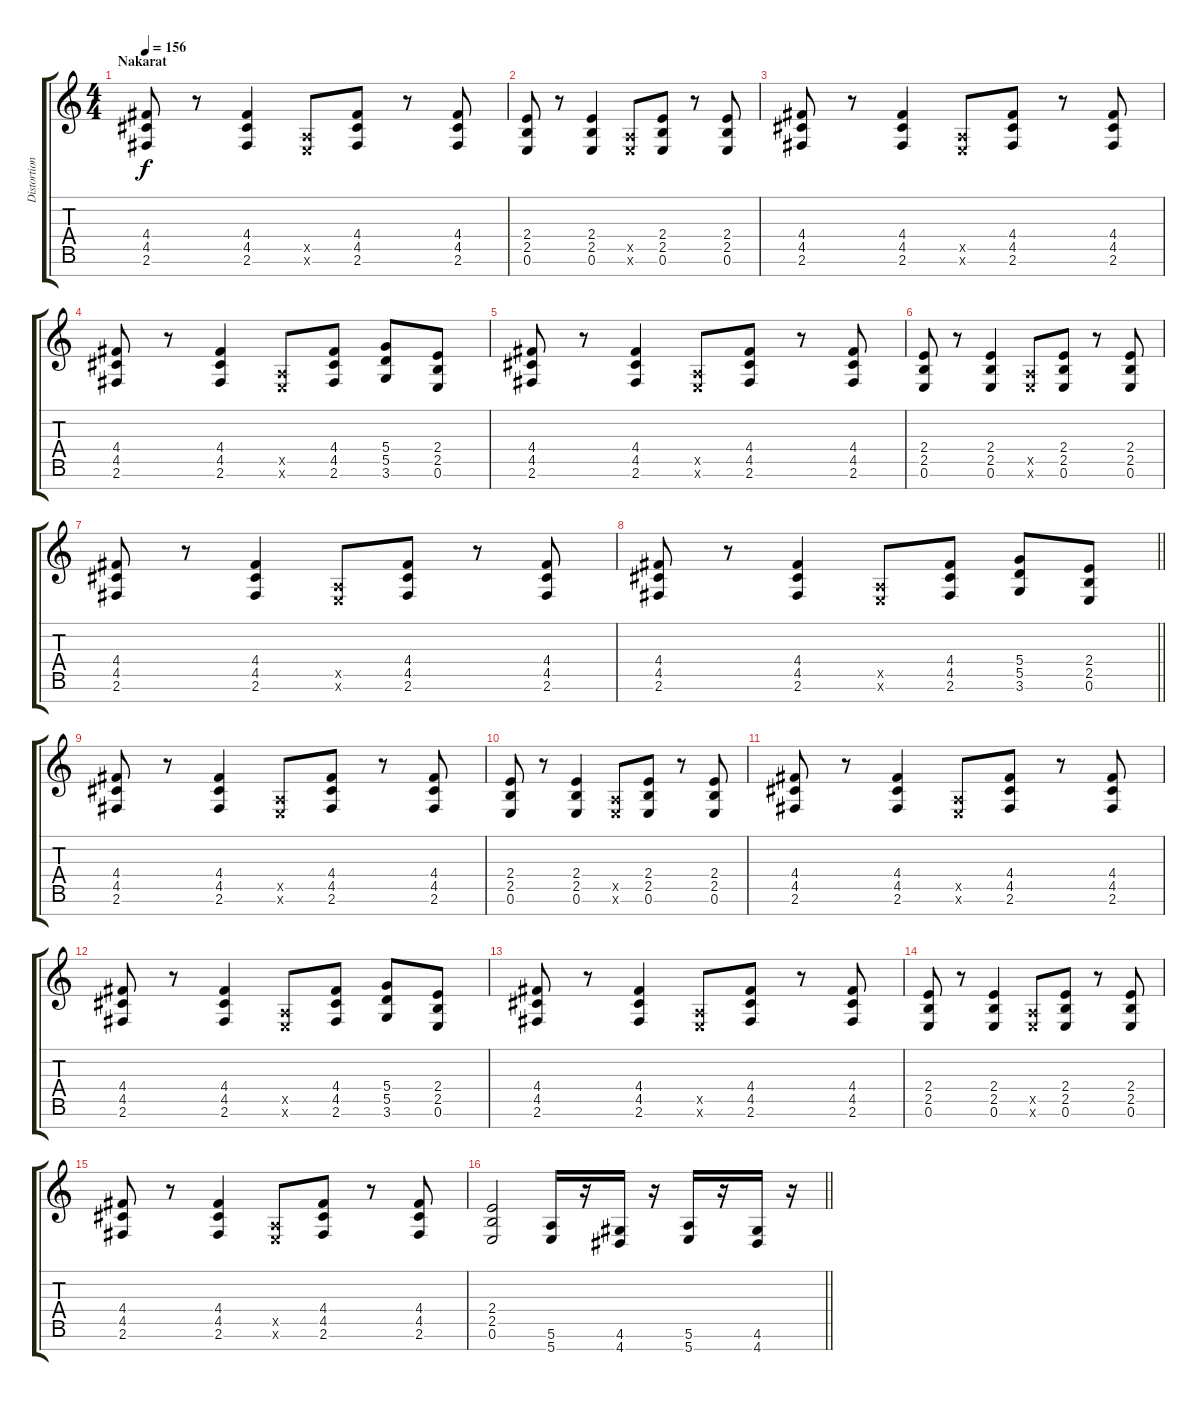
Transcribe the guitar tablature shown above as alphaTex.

\track ("Distortion Guitar" "Distortion") {instrument distortionguitar}
\staff {score tabs}
\tuning (E4 B3 G3 D3 A2 E2 B1) {hide}
\ts (4 4)
\section ("" "Nakarat")
\tempo 156
\clef g2
\ks c
(4.4 4.5 2.6).8{dy f} r.8 (4.4 4.5 2.6).4 (0.5{x} 0.6{x}).8 (4.4 4.5 2.6).8 r.8 (4.4 4.5 2.6).8 |
(2.4 2.5 0.6).8 r.8 (2.4 2.5 0.6).4 (0.5{x} 0.6{x}).8 (2.4 2.5 0.6).8 r.8 (2.4 2.5 0.6).8 |
(4.4 4.5 2.6).8 r.8 (4.4 4.5 2.6).4 (0.5{x} 0.6{x}).8 (4.4 4.5 2.6).8 r.8 (4.4 4.5 2.6).8 |
(4.4 4.5 2.6).8 r.8 (4.4 4.5 2.6).4 (0.5{x} 0.6{x}).8 (4.4 4.5 2.6).8 (5.4 5.5 3.6).8 (2.4 2.5 0.6).8 |
(4.4 4.5 2.6).8 r.8 (4.4 4.5 2.6).4 (0.5{x} 0.6{x}).8 (4.4 4.5 2.6).8 r.8 (4.4 4.5 2.6).8 |
(2.4 2.5 0.6).8 r.8 (2.4 2.5 0.6).4 (0.5{x} 0.6{x}).8 (2.4 2.5 0.6).8 r.8 (2.4 2.5 0.6).8 |
(4.4 4.5 2.6).8 r.8 (4.4 4.5 2.6).4 (0.5{x} 0.6{x}).8 (4.4 4.5 2.6).8 r.8 (4.4 4.5 2.6).8 |
\barLineRight lightlight
(4.4 4.5 2.6).8 r.8 (4.4 4.5 2.6).4 (0.5{x} 0.6{x}).8 (4.4 4.5 2.6).8 (5.4 5.5 3.6).8 (2.4 2.5 0.6).8 |
(4.4 4.5 2.6).8 r.8 (4.4 4.5 2.6).4 (0.5{x} 0.6{x}).8 (4.4 4.5 2.6).8 r.8 (4.4 4.5 2.6).8 |
(2.4 2.5 0.6).8 r.8 (2.4 2.5 0.6).4 (0.5{x} 0.6{x}).8 (2.4 2.5 0.6).8 r.8 (2.4 2.5 0.6).8 |
(4.4 4.5 2.6).8 r.8 (4.4 4.5 2.6).4 (0.5{x} 0.6{x}).8 (4.4 4.5 2.6).8 r.8 (4.4 4.5 2.6).8 |
(4.4 4.5 2.6).8 r.8 (4.4 4.5 2.6).4 (0.5{x} 0.6{x}).8 (4.4 4.5 2.6).8 (5.4 5.5 3.6).8 (2.4 2.5 0.6).8 |
(4.4 4.5 2.6).8 r.8 (4.4 4.5 2.6).4 (0.5{x} 0.6{x}).8 (4.4 4.5 2.6).8 r.8 (4.4 4.5 2.6).8 |
(2.4 2.5 0.6).8 r.8 (2.4 2.5 0.6).4 (0.5{x} 0.6{x}).8 (2.4 2.5 0.6).8 r.8 (2.4 2.5 0.6).8 |
(4.4 4.5 2.6).8 r.8 (4.4 4.5 2.6).4 (0.5{x} 0.6{x}).8 (4.4 4.5 2.6).8 r.8 (4.4 4.5 2.6).8 |
\barLineRight lightlight
(2.4 2.5 0.6).2 (5.6 5.7).16 r.16 (4.6 4.7).16 r.16 (5.6 5.7).16 r.16 (4.6 4.7).16 r.16
